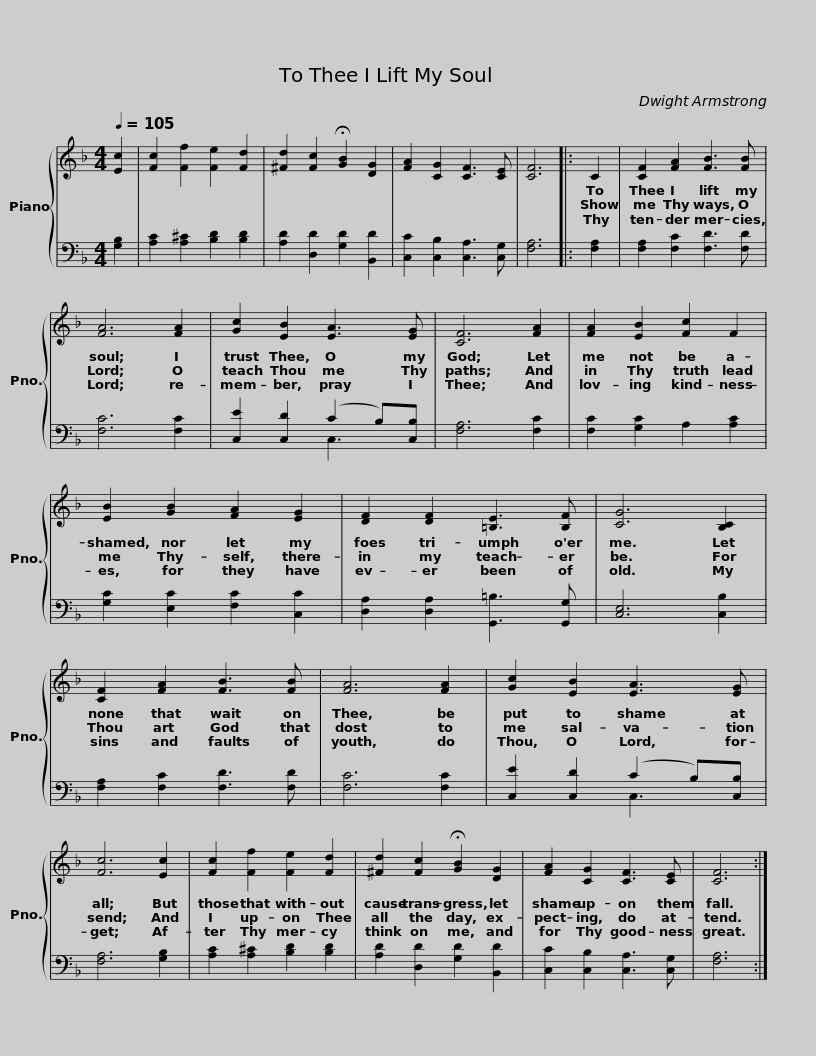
X:1
%%score { 1 | ( 2 3 ) }
L:1/8
Q:1/4=105
M:4/4
I:linebreak $
K:F
V:1 treble
V:2 bass
V:3 bass
V:1
 [Ec]2 | [Fc]2 [Ff]2 [Fe]2 [Fd]2 | [^Fd]2 [Fc]2 !fermata![GB]2 [DG]2 | [FA]2 [CG]2 [CF]3 [CE] | [CF]6 |:$ %5
 C2 | [CF]2 [FA]2 [FB]3 [FB] | [FA]6 [FA]2 | [Gc]2 [EB]2 [EA]3 [EG] | [CF]6 [FA]2 |$ %10
 [FA]2 [EB]2 [Fc]2 F2 | [EB]2 [GB]2 [FA]2 [EG]2 | [DF]2 [DF]2 [=B,E]3 [B,F] | [CG]6 [B,C]2 |$ [CF]2 [FA]2 [FB]3 [FB] | %15
 [FA]6 [FA]2 | [Gc]2 [EB]2 [EA]3 [EG] | [Fc]6 [Ec]2 |$ [Fc]2 [Ff]2 [Fe]2 [Fd]2 | [^Fd]2 [Fc]2 !fermata![GB]2 [DG]2 | %20
 [FA]2 [CG]2 [CF]3 [CE] | [CF]6 :| %22
V:2
 [G,B,]2 | [A,C]2 [A,^C]2 [B,D]2 [B,D]2 | [A,D]2 [D,D]2 [G,D]2 [B,,D]2 | [C,C]2 [C,B,]2 [C,A,]3 [C,G,] | [F,A,]6 |:$ %5
 [F,A,]2 | [F,A,]2 [F,C]2 [F,D]3 [F,D] | [F,C]6 [F,C]2 | [C,E]2 [C,D]2 (C2 B,)[C,B,] | [F,A,]6 [F,C]2 |$ %10
 [F,C]2 [G,C]2 A,2 [A,C]2 | [G,C]2 [E,C]2 [F,C]2 [C,C]2 | [D,A,]2 [D,A,]2 [G,,=B,]3 [G,,G,] | [C,E,]6 [C,B,]2 |$ [F,A,]2 [F,C]2 [F,D]3 [F,D] | %15
 [F,C]6 [F,C]2 | [C,E]2 [C,D]2 (C2 B,)[C,B,] | [F,A,]6 [G,B,]2 |$ [A,C]2 [A,^C]2 [B,D]2 [B,D]2 | [A,D]2 [D,D]2 [G,D]2 [B,,D]2 | %20
 [C,C]2 [C,B,]2 [C,A,]3 [C,G,] | [F,A,]6 :| %22
V:3
 x2 | x8 | x8 | x8 | x6 |:$ %5
 x2 | x8 | x8 | x4 C,3 x | x8 |$ %10
 x8 | x8 | x8 | x8 |$ x8 | %15
 x8 | x4 C,3 x | x8 |$ x8 | x8 | %20
 x8 | x6 :| %22
